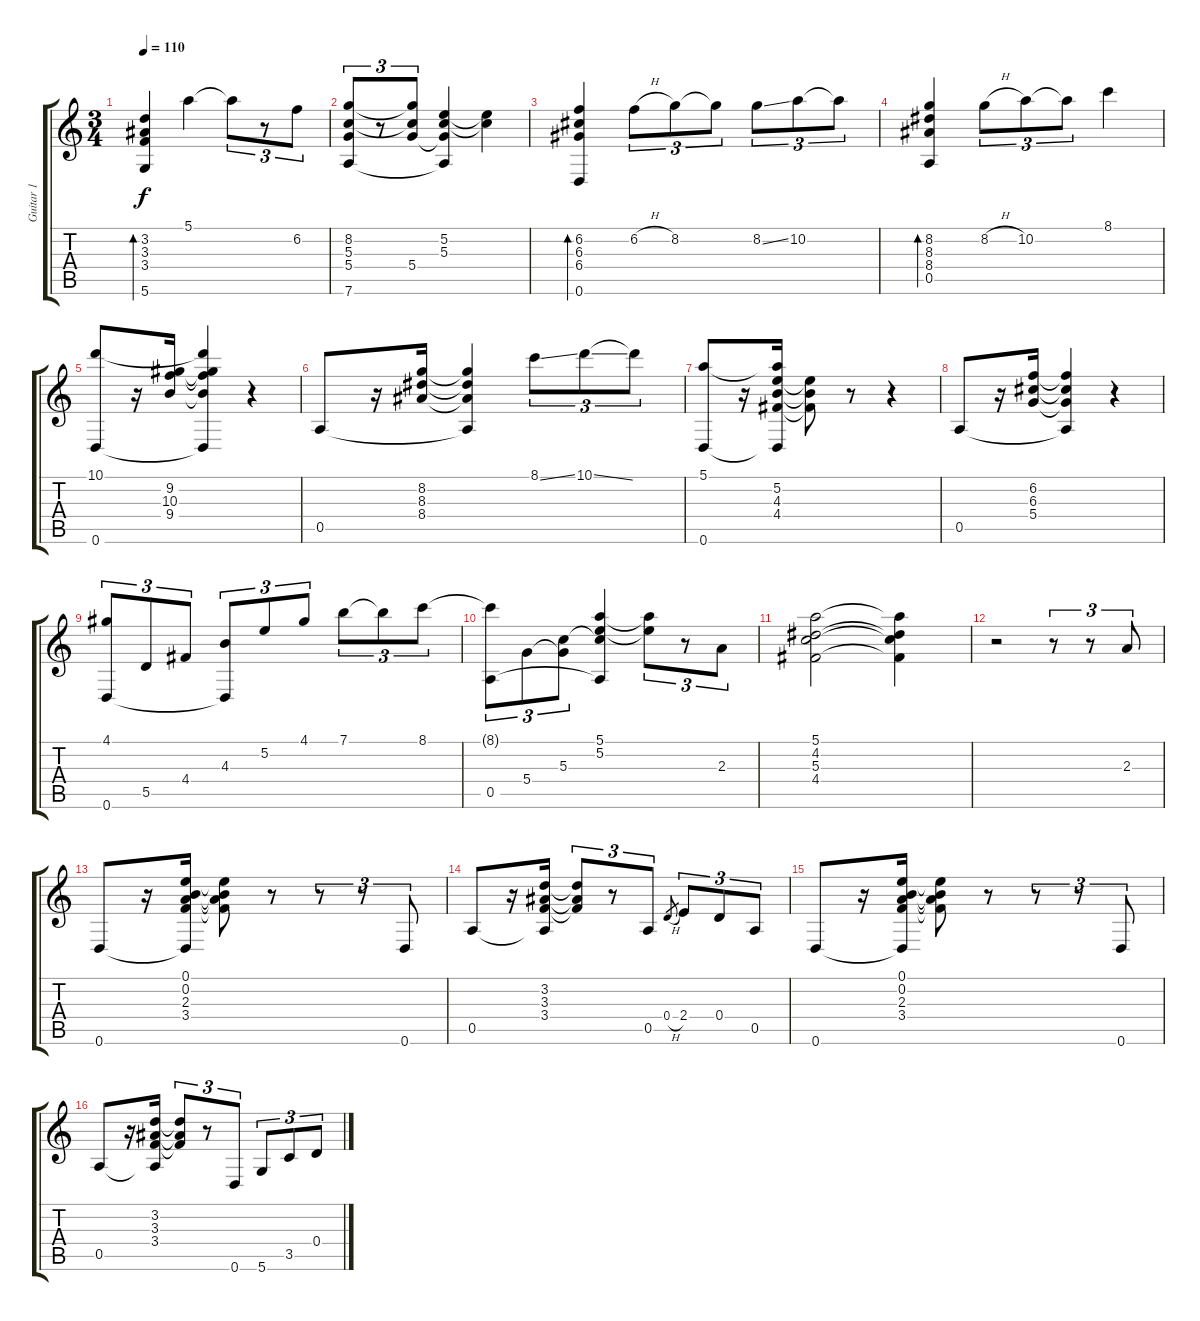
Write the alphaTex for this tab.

\track ("Guitar 1" "Guitar 1") {instrument acousticguitarsteel}
\staff {score tabs}
\tuning (E4 B3 G3 D3 A2 D2) {hide}
\ts (3 4)
\tempo 110
\clef g2
\ks c
(3.2 3.3 3.4 5.6).4{bd 480 dy f} 5.1.4 5.1{t}.8{tu (3 2)} r.8{tu (3 2)} 6.2.8{tu (3 2)} |
(8.2 5.3 5.4 7.6).8{tu (3 2)} r.8{tu (3 2)} (8.2{t} 5.3{t} 5.4).8{tu (3 2)} (5.2 5.3 5.4{t} 7.6{t}).4 (5.2{t} 5.3{t}).4 |
(6.2 6.3 6.4 0.6).4{bd 480} 6.2{h}.8{tu (3 2)} 8.2.8{tu (3 2)} 8.2{t}.8{tu (3 2)} 8.2{ss}.8{tu (3 2)} 10.2.8{tu (3 2)} 10.2{t}.8{tu (3 2)} |
(8.2 8.3 8.4 0.5).4{bd 480} 8.2{h}.8{tu (3 2)} 10.2.8{tu (3 2)} 10.2{t}.8{tu (3 2)} 8.1.4 |
(10.1 0.6).8 r.16 (9.2 10.3 9.4).16 (10.1{t} 9.2{t} 10.3{t} 9.4{t} 0.6{t}).4 r.4 |
0.5.8 r.16 (8.2 8.3 8.4).16 (8.2{t} 8.3{t} 8.4{t} 0.5{t}).4 8.1{ss}.8{tu (3 2)} 10.1{ss}.8{tu (3 2)} 10.1{t}.8{tu (3 2)} |
(5.1 0.6).8 r.16 (5.1{t} 5.2 4.3 4.4 0.6{t}).16 (5.2{t} 4.3{t} 4.4{t}).8 r.8 r.4 |
0.5.8 r.16 (6.2 6.3 5.4).16 (6.2{t} 6.3{t} 5.4{t} 0.5{t}).4 r.4 |
(4.1 0.6).8{tu (3 2)} 5.5.8{tu (3 2)} 4.4.8{tu (3 2)} (4.3 0.6{t}).8{tu (3 2)} 5.2.8{tu (3 2)} 4.1.8{tu (3 2)} 7.1.8{tu (3 2)} 7.1{t}.8{tu (3 2)} 8.1.8{tu (3 2)} |
(8.1{t} 0.5).8{tu (3 2)} 5.4.8{tu (3 2)} (5.3 5.4{t}).8{tu (3 2)} (5.1 5.2 5.3{t} 0.5{t}).4 (5.1{t} 5.2{t}).8{tu (3 2)} r.8{tu (3 2)} 2.3.8{tu (3 2)} |
(5.1 4.2 5.3 4.4).2 (5.1{t} 4.2{t} 5.3{t} 4.4{t}).4 |
r.2 r.8{tu (3 2)} r.8{tu (3 2)} 2.3.8{tu (3 2)} |
0.6.8 r.16 (0.1 0.2 2.3 3.4 0.6{t}).16 (0.1{t} 0.2{t} 2.3{t} 3.4{t}).8 r.8 r.8{tu (3 2)} r.8{tu (3 2)} 0.6.8{tu (3 2)} |
0.5.8 r.16 (3.2 3.3 3.4 0.5{t}).16 (3.2{t} 3.3{t} 3.4{t}).8{tu (3 2)} r.8{tu (3 2)} 0.5.8{tu (3 2)} 0.4{h}.8{gr} 2.4.8{tu (3 2)} 0.4.8{tu (3 2)} 0.5.8{tu (3 2)} |
0.6.8 r.16 (0.1 0.2 2.3 3.4 0.6{t}).16 (0.1{t} 0.2{t} 2.3{t} 3.4{t}).8 r.8 r.8{tu (3 2)} r.8{tu (3 2)} 0.6.8{tu (3 2)} |
0.5.8 r.16 (3.2 3.3 3.4 0.5{t}).16 (3.2{t} 3.3{t} 3.4{t}).8{tu (3 2)} r.8{tu (3 2)} 0.6.8{tu (3 2)} 5.6.8{tu (3 2)} 3.5.8{tu (3 2)} 0.4.8{tu (3 2)}
